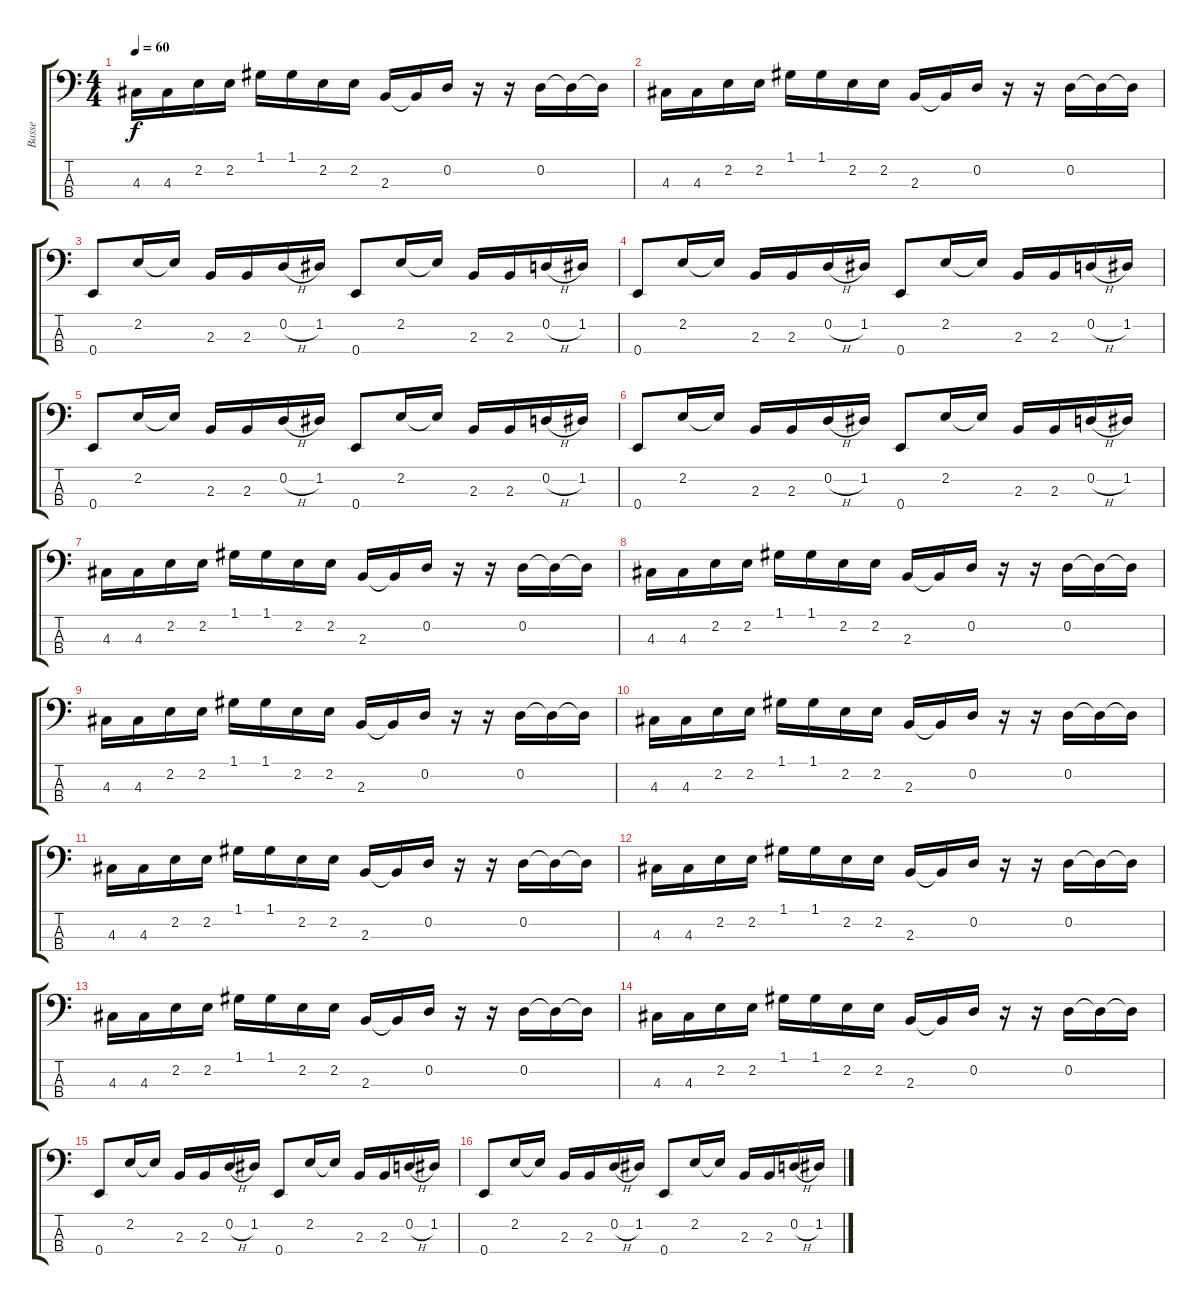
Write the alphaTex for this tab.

\track ("Basse" "Basse") {instrument electricbassfinger}
\staff {score tabs}
\tuning (G2 D2 A1 E1) {hide}
\ts (4 4)
\tempo 60
\clef f4
\ks c
4.3.16{dy f} 4.3.16 2.2.16 2.2.16 1.1.16 1.1.16 2.2.16 2.2.16 2.3.16 2.3{t}.16 0.2.16 r.16 r.16 0.2.16 0.2{t}.16 0.2{t}.16 |
4.3.16 4.3.16 2.2.16 2.2.16 1.1.16 1.1.16 2.2.16 2.2.16 2.3.16 2.3{t}.16 0.2.16 r.16 r.16 0.2.16 0.2{t}.16 0.2{t}.16 |
0.4.8 2.2.16 2.2{t}.16 2.3.16 2.3.16 0.2{h}.16 1.2.16 0.4.8 2.2.16 2.2{t}.16 2.3.16 2.3.16 0.2{h}.16 1.2.16 |
0.4.8 2.2.16 2.2{t}.16 2.3.16 2.3.16 0.2{h}.16 1.2.16 0.4.8 2.2.16 2.2{t}.16 2.3.16 2.3.16 0.2{h}.16 1.2.16 |
0.4.8 2.2.16 2.2{t}.16 2.3.16 2.3.16 0.2{h}.16 1.2.16 0.4.8 2.2.16 2.2{t}.16 2.3.16 2.3.16 0.2{h}.16 1.2.16 |
0.4.8 2.2.16 2.2{t}.16 2.3.16 2.3.16 0.2{h}.16 1.2.16 0.4.8 2.2.16 2.2{t}.16 2.3.16 2.3.16 0.2{h}.16 1.2.16 |
4.3.16 4.3.16 2.2.16 2.2.16 1.1.16 1.1.16 2.2.16 2.2.16 2.3.16 2.3{t}.16 0.2.16 r.16 r.16 0.2.16 0.2{t}.16 0.2{t}.16 |
4.3.16 4.3.16 2.2.16 2.2.16 1.1.16 1.1.16 2.2.16 2.2.16 2.3.16 2.3{t}.16 0.2.16 r.16 r.16 0.2.16 0.2{t}.16 0.2{t}.16 |
4.3.16 4.3.16 2.2.16 2.2.16 1.1.16 1.1.16 2.2.16 2.2.16 2.3.16 2.3{t}.16 0.2.16 r.16 r.16 0.2.16 0.2{t}.16 0.2{t}.16 |
4.3.16 4.3.16 2.2.16 2.2.16 1.1.16 1.1.16 2.2.16 2.2.16 2.3.16 2.3{t}.16 0.2.16 r.16 r.16 0.2.16 0.2{t}.16 0.2{t}.16 |
4.3.16 4.3.16 2.2.16 2.2.16 1.1.16 1.1.16 2.2.16 2.2.16 2.3.16 2.3{t}.16 0.2.16 r.16 r.16 0.2.16 0.2{t}.16 0.2{t}.16 |
4.3.16 4.3.16 2.2.16 2.2.16 1.1.16 1.1.16 2.2.16 2.2.16 2.3.16 2.3{t}.16 0.2.16 r.16 r.16 0.2.16 0.2{t}.16 0.2{t}.16 |
4.3.16 4.3.16 2.2.16 2.2.16 1.1.16 1.1.16 2.2.16 2.2.16 2.3.16 2.3{t}.16 0.2.16 r.16 r.16 0.2.16 0.2{t}.16 0.2{t}.16 |
4.3.16 4.3.16 2.2.16 2.2.16 1.1.16 1.1.16 2.2.16 2.2.16 2.3.16 2.3{t}.16 0.2.16 r.16 r.16 0.2.16 0.2{t}.16 0.2{t}.16 |
0.4.8 2.2.16 2.2{t}.16 2.3.16 2.3.16 0.2{h}.16 1.2.16 0.4.8 2.2.16 2.2{t}.16 2.3.16 2.3.16 0.2{h}.16 1.2.16 |
0.4.8 2.2.16 2.2{t}.16 2.3.16 2.3.16 0.2{h}.16 1.2.16 0.4.8 2.2.16 2.2{t}.16 2.3.16 2.3.16 0.2{h}.16 1.2.16
